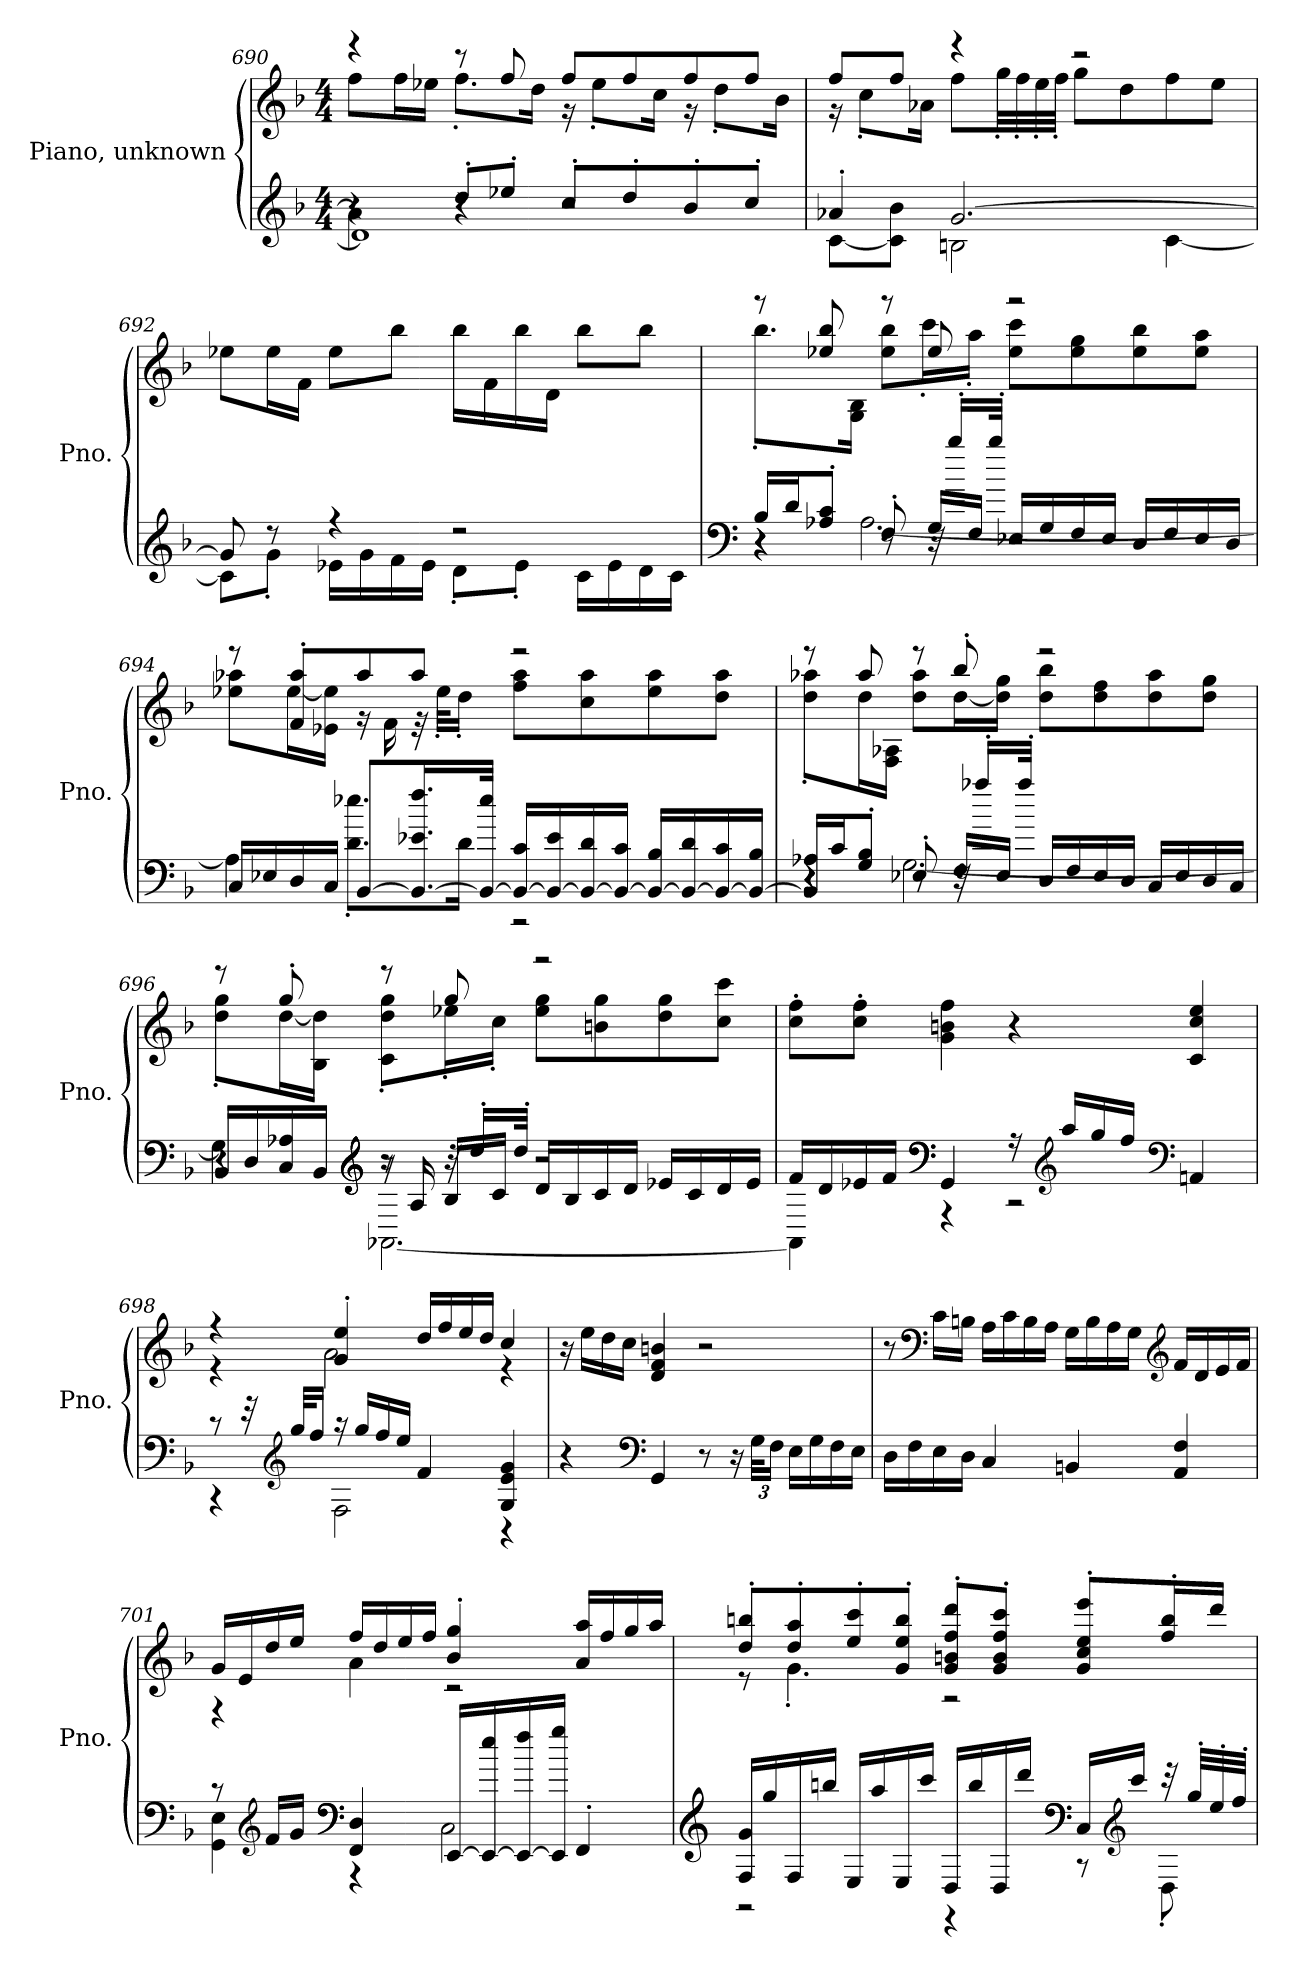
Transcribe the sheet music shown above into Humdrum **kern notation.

**kern	**kern
*part1	*part1
*staff2	*staff1
*I"Piano, unknown	*
*I'Pno.	*
!!LO:LB:g=z
*clefG2	*clefG2
*k[b-]	*k[b-]
*M4/4	*M4/4
=690	=690
*^	*^
*	*^	*	*
4r	4a-\]	1d]	4r	8ff\L
.	.	.	.	16ff\L
.	.	.	.	16ee-X\JJ
8dd'/L	4r	.	8r	8.ff'\L
8ee-X'/J	.	.	8ff/	.
.	.	.	.	16dd\Jk
8cc'/L	2r	.	8ff/L	16r
.	.	.	.	8ee-'\L
8dd'/	.	.	8ff/	.
.	.	.	.	16cc\Jk
8b-'/	.	.	8ff/	16r
.	.	.	.	8dd'\L
8cc'/J	.	.	8ff/J	.
.	.	.	.	16b-\Jk
*	*v	*v	*	*
=691	=691	=691	=691
4a-X'/	[8c\L	8ff/L	16r
.	.	.	8cc'\L
.	8c\] 8b-\J	8ff/J	.
.	.	.	16a-X\Jk
[2.g/	2Bn\	4r	8ff\L
.	.	.	32gg'\LL
.	.	.	32ff'\
.	.	.	32ee'\
.	.	.	32ff'\JJJ
.	.	2r	8gg\L
.	.	.	8dd\
.	[4c\	.	8ff\
.	.	.	8ee\J
*	*	*v	*v
=692	=692	=692
8g/]	8c\L]	8ee-X\L
8r	8g'\J	16ee-\L
.	.	16f\JJ
4r	16e-X\LL	8ee-\L
.	16g\	.
.	16f\	8bb-\J
.	16e-\JJ	.
2r	8d'\L	16bb-\LL
.	.	16f\
.	8e-'\J	16bb-\
.	.	16d\JJ
.	16c\LL	8bb-\L
.	16e-\	.
.	16d\	8bb-\J
.	16c\JJ	.
*v	*v	*
!!LO:PB:g=z
=693	=693
*clefF4	*
*^	*^
*	*^	*	*
16B-/LL	4r	4r	8r	8.bb-'\L
16d/J	.	.	.	.
8A-X/' 8c/'J	.	.	8ee-X/ 8bb-/	.
.	.	.	.	16G\ 16B-\Jk
8F'/	[2.A-\	8r	8r	8ee-\ 8bb-\L
32r	.	16G/LL	8ee-/	16ccc'\L
16bb-'/LL	.	.	.	.
.	.	16F/JJ	.	16aa'\JJ
32bb-'/JJk	.	.	.	.
16E-X/LL	.	2r	2r	8ee-\ 8ccc\L
16G/	.	.	.	.
16F/	.	.	.	8ee-\ 8gg\
16E-/JJ	.	.	.	.
16D/LL	.	.	.	8ee-\ 8bb-\
16F/	.	.	.	.
16E-/	.	.	.	8ee-\ 8aa\J
16D/JJ	.	.	.	.
*	*v	*v	*	*
!!LO:LB:g=z	!!
=694	=694	=694	=694
16C/LL	4A-\]	8r	8ee-X\ 8aa-X\L
16E-X/	.	.	.
16D/	.	8f/' 8aa-/'L	[16ee-\L
16C/JJ	.	.	16e-X\ 16ee-\]JJ
[8BB-/L	8.d\' 8.ee-X\'L	8aa-/	16r
.	.	.	16f\
16.BB-/_ 16.e-X/ 16.ff/L	.	8aa-/J	32r
.	.	.	32ee-'\KLL
.	16d\Jk	.	16dd'\JJ
32BB-/_ 32ee-/JJk	.	.	.
16BB-/_ 16c/LL	2r	2r	8ff\ 8aa-\L
16BB-/_ 16e-/	.	.	.
16BB-/_ 16d/	.	.	8cc\ 8aa-\
16BB-/_ 16c/JJ	.	.	.
16BB-/_ 16B-/LL	.	.	8ee-\ 8aa-\
16BB-/_ 16d/	.	.	.
16BB-/_ 16c/	.	.	8dd\ 8aa-\J
16BB-/_ 16B-/JJ	.	.	.
!!LO:LB:g=z	!!
=695	=695	=695	=695
*	*^	*	*
16BB-/] 16A-X/LL	4r	4r	8r	8dd\' 8aa-X\'L
16c/J	.	.	.	.
8G/' 8B-/'J	.	.	8aa-/	16dd\L
.	.	.	.	16F\ 16A-X\JJ
8E-X'/	[2.G\	8r	8r	8dd\ 8aa-\L
32r	.	16F/LL	8bb-'/	[16dd\L
16aa-X'/LL	.	.	.	.
.	.	16E-/JJ	.	16dd\] 16gg\JJ
32aa-'/JJk	.	.	.	.
16D/LL	.	2r	2r	8dd\ 8bb-\L
16F/	.	.	.	.
16E-/	.	.	.	8dd\ 8ff\
16D/JJ	.	.	.	.
16C/LL	.	.	.	8dd\ 8aa-\
16E-/	.	.	.	.
16D/	.	.	.	8dd\ 8gg\J
16C/JJ	.	.	.	.
!!LO:LB:g=z	!!
=696	=696	=696	=696	=696
16BB-/LL	4G\]	4r	8r	8dd\' 8gg\'L
16D/	.	.	.	.
16C/ 16A-X/	.	.	8gg'/	[16dd\L
16BB-/JJ	.	.	.	16B-\ 16dd\]JJ
*clefG2	*	*	*	*
16r	[2.AA-X\	8r	8r	8c\' 8dd\' 8gg\'L
16A-/	.	.	.	.
32r	.	16B-/LL	8gg/	16ee-X'\L
16dd'/LL	.	.	.	.
.	.	16c/JJ	.	16cc'\JJ
32dd'/JJk	.	.	.	.
16d/LL	.	2r	2r	8ee-\ 8gg\L
16B-/	.	.	.	.
16c/	.	.	.	8bn\ 8gg\
16d/JJ	.	.	.	.
16e-X/LL	.	.	.	8dd\ 8gg\
16c/	.	.	.	.
16d/	.	.	.	8cc\ 8ccc\J
16e-/JJ	.	.	.	.
*	*v	*v	*	*
*	*	*v	*v
=697	=697	=697
16f/LL	4AA-\]	8cc\' 8ff\'L
16d/	.	.
16e-X/	.	8cc\' 8ff\'J
16f/JJ	.	.
*clefF4	*	*
4GG/	4r	4g\ 4bn\ 4ff\
16r	2r	4r
*clefG2	*	*
16aa/LL	.	.
16gg/	.	.
16ff/JJ	.	.
*clefF4	*	*
4AAn/	.	4c/ 4cc/ 4ee/
!!LO:LB:g=z
=698	=698	=698
*	*	*^
8r	4r	4r	4r
32r	.	.	.
*clefG2	*	*	*
32gg/KLL	.	.	.
16ff/JJ	.	.	.
16r	2F\	4g/' 4ee/'	2a\
16gg/LL	.	.	.
16ff/	.	.	.
16ee/JJ	.	.	.
4f/	.	16dd/LL	.
.	.	16ff/	.
.	.	16ee/	.
.	.	16dd/JJ	.
4G/ 4e/ 4g/	4r	4cc/	4r
*v	*v	*	*
*	*v	*v
=699	=699
4r	16r
.	16ee\LL
.	16dd\
.	16cc\JJ
*clefF4	*
4GG/	4d/ 4f/ 4bn/
8r	2r
16r	.
*Xbrackettup	*
48G\KLL	.
24F\JJ	.
16E\LL	.
16G\	.
16F\	.
16E\JJ	.
!!LO:LB:g=z
=700	=700
16D\LL	8r
16F\	.
*	*clefF4
16E\	16c\LL
16D\JJ	16Bn\JJ
4C/	16A\LL
.	16c\
.	16B\
.	16A\JJ
4BBn/	16G\LL
.	16B\
.	16A\
.	16G\JJ
*	*clefG2
4AA/ 4F/	16f/LL
.	16d/
.	16e/
.	16f/JJ
=701	=701
*^	*^
8r	4GG\ 4E\	16g/LL	4r
.	.	16e/	.
*clefG2	*	*	*
16f/LL	.	16dd/	.
16g/JJ	.	16ee/JJ	.
*clefF4	*	*	*
4FF/ 4D/	4r	16ff/LL	4a\
.	.	16dd/	.
.	.	16ee/	.
.	.	16ff/JJ	.
[16EE/LL	2C\	4b-/' 4gg/'	2r
16EE/_ 16ee/	.	.	.
16EE/_ 16ff/	.	.	.
16EE/] 16gg/JJ	.	.	.
4FF'/	.	16a/ 16aa/LL	.
.	.	16ff/	.
.	.	16gg/	.
.	.	16aa/JJ	.
!!LO:PB:g=z	!!
=702	=702	=702	=702
*clefG2	*	*	*
16F/ 16g/LL	2r	8dd/' 8bbn/'L	8r
16gg/	.	.	.
16F/	.	8dd/' 8aa/'	4.g'\
16bbn/JJ	.	.	.
16E/LL	.	8ee/' 8ccc/'	.
16aa/	.	.	.
16E/	.	8g/' 8ee/' 8bb/'J	.
16ccc/JJ	.	.	.
16D/LL	4r	8g/' 8bn/' 8ff/' 8ddd/'L	2r
16bb/	.	.	.
16D/	.	8g/' 8b/' 8ff/' 8ccc/'J	.
16ddd/JJ	.	.	.
*clefF4	*	*	*
16C/LL	8r	8g/' 8cc/' 8ee/' 8eee/'L	.
*clefG2	*	*	*
16ccc/JJ	.	.	.
32r	8D'\	16ff/' 16bb/'L	.
32gg'/LLL	.	.	.
32ee'/	.	16ddd/JJ	.
32ff'/JJJ	.	.	.
*v	*v	*	*
*	*v	*v
=	=
*-	*-
